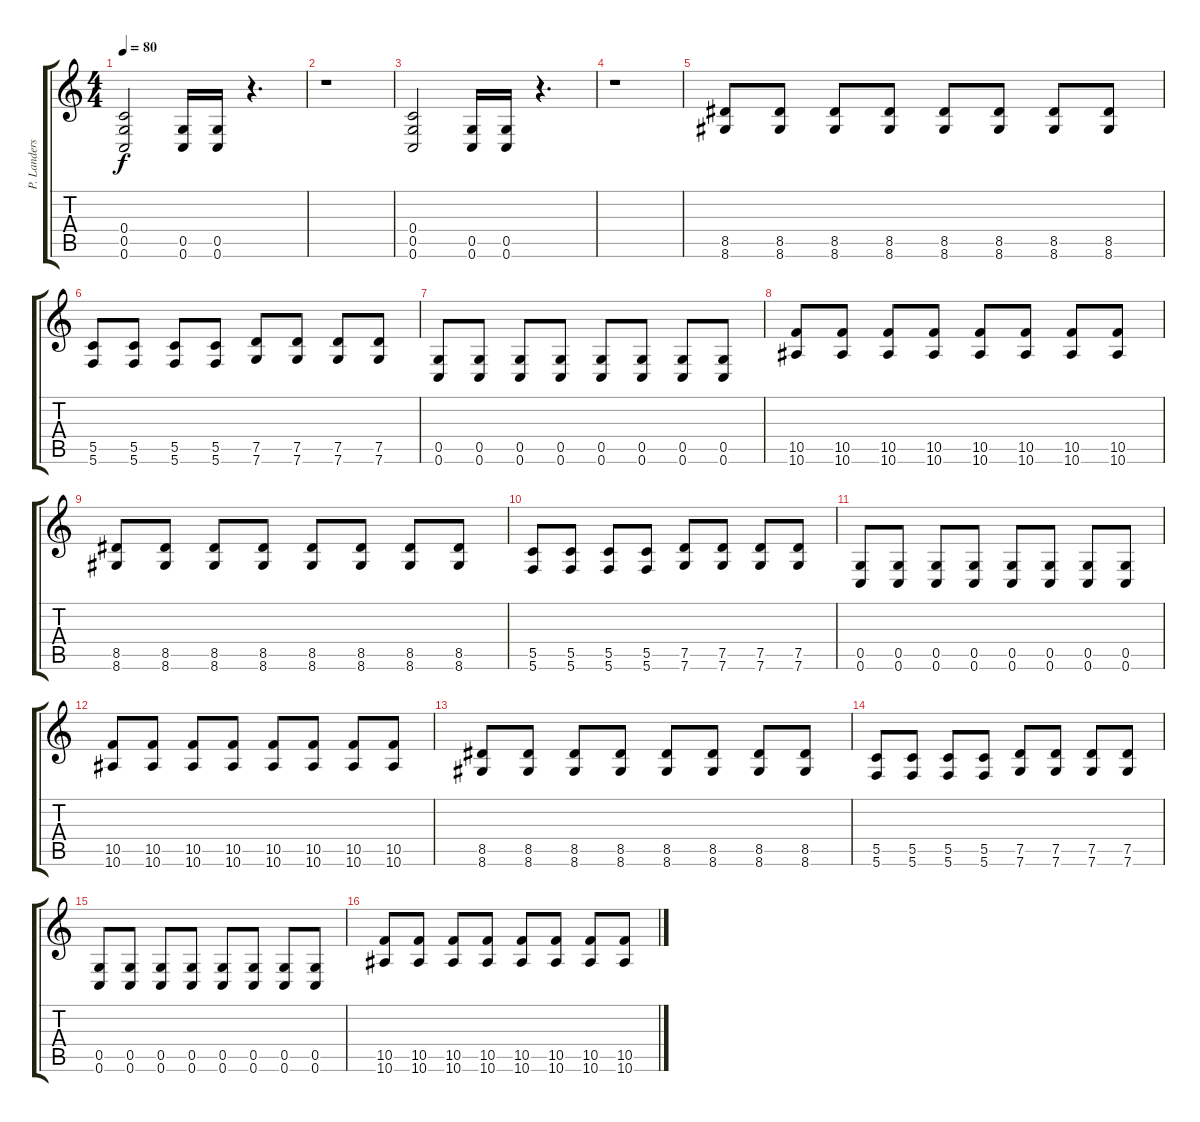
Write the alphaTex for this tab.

\track ("P. Landers" "P. Landers") {instrument overdrivenguitar}
\staff {score tabs}
\tuning (D4 A3 F3 C3 G2 C2) {hide}
\ts (4 4)
\tempo 80
\clef g2
\ks c
(0.4 0.5 0.6).2{dy f} (0.5 0.6).16 (0.5 0.6).16 r.4{d} |
r.1 |
(0.4 0.5 0.6).2 (0.5 0.6).16 (0.5 0.6).16 r.4{d} |
r.1 |
(8.5 8.6).8 (8.5 8.6).8 (8.5 8.6).8 (8.5 8.6).8 (8.5 8.6).8 (8.5 8.6).8 (8.5 8.6).8 (8.5 8.6).8 |
(5.5 5.6).8 (5.5 5.6).8 (5.5 5.6).8 (5.5 5.6).8 (7.5 7.6).8 (7.5 7.6).8 (7.5 7.6).8 (7.5 7.6).8 |
(0.5 0.6).8 (0.5 0.6).8 (0.5 0.6).8 (0.5 0.6).8 (0.5 0.6).8 (0.5 0.6).8 (0.5 0.6).8 (0.5 0.6).8 |
(10.5 10.6).8 (10.5 10.6).8 (10.5 10.6).8 (10.5 10.6).8 (10.5 10.6).8 (10.5 10.6).8 (10.5 10.6).8 (10.5 10.6).8 |
(8.5 8.6).8 (8.5 8.6).8 (8.5 8.6).8 (8.5 8.6).8 (8.5 8.6).8 (8.5 8.6).8 (8.5 8.6).8 (8.5 8.6).8 |
(5.5 5.6).8 (5.5 5.6).8 (5.5 5.6).8 (5.5 5.6).8 (7.5 7.6).8 (7.5 7.6).8 (7.5 7.6).8 (7.5 7.6).8 |
(0.5 0.6).8 (0.5 0.6).8 (0.5 0.6).8 (0.5 0.6).8 (0.5 0.6).8 (0.5 0.6).8 (0.5 0.6).8 (0.5 0.6).8 |
(10.5 10.6).8 (10.5 10.6).8 (10.5 10.6).8 (10.5 10.6).8 (10.5 10.6).8 (10.5 10.6).8 (10.5 10.6).8 (10.5 10.6).8 |
(8.5 8.6).8{balance 0} (8.5 8.6).8 (8.5 8.6).8 (8.5 8.6).8 (8.5 8.6).8 (8.5 8.6).8 (8.5 8.6).8 (8.5 8.6).8 |
(5.5 5.6).8 (5.5 5.6).8 (5.5 5.6).8 (5.5 5.6).8 (7.5 7.6).8 (7.5 7.6).8 (7.5 7.6).8 (7.5 7.6).8 |
(0.5 0.6).8 (0.5 0.6).8 (0.5 0.6).8 (0.5 0.6).8 (0.5 0.6).8 (0.5 0.6).8 (0.5 0.6).8 (0.5 0.6).8 |
(10.5 10.6).8 (10.5 10.6).8 (10.5 10.6).8 (10.5 10.6).8 (10.5 10.6).8 (10.5 10.6).8 (10.5 10.6).8 (10.5 10.6).8
